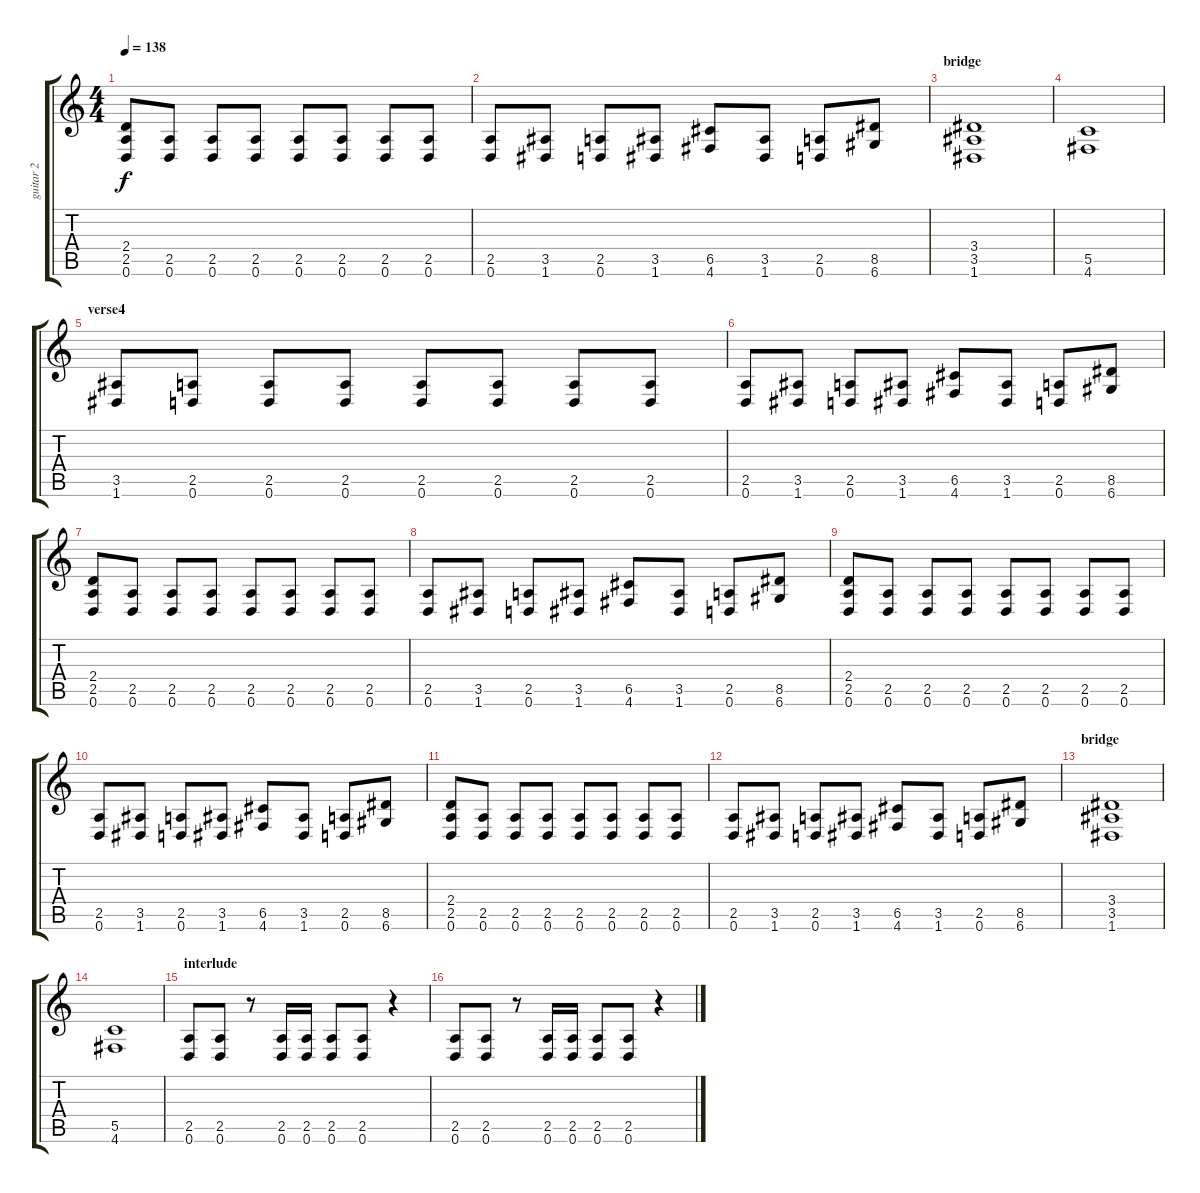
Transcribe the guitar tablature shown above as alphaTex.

\track ("guitar 2" "guitar 2") {instrument distortionguitar}
\staff {score tabs}
\tuning (D4 A3 F3 C3 G2 D2) {hide}
\ts (4 4)
\tempo 138
\clef g2
\ks c
(2.4 2.5 0.6).8{dy f} (2.5 0.6).8 (2.5 0.6).8 (2.5 0.6).8 (2.5 0.6).8 (2.5 0.6).8 (2.5 0.6).8 (2.5 0.6).8 |
(2.5 0.6).8 (3.5 1.6).8 (2.5 0.6).8 (3.5 1.6).8 (6.5 4.6).8 (3.5 1.6).8 (2.5 0.6).8 (8.5 6.6).8 |
\section ("" "bridge")
(3.4 3.5 1.6).1 |
(5.5 4.6).1 |
\section ("" "verse4")
(3.5 1.6).8 (2.5 0.6).8 (2.5 0.6).8 (2.5 0.6).8 (2.5 0.6).8 (2.5 0.6).8 (2.5 0.6).8 (2.5 0.6).8 |
(2.5 0.6).8 (3.5 1.6).8 (2.5 0.6).8 (3.5 1.6).8 (6.5 4.6).8 (3.5 1.6).8 (2.5 0.6).8 (8.5 6.6).8 |
(2.4 2.5 0.6).8 (2.5 0.6).8 (2.5 0.6).8 (2.5 0.6).8 (2.5 0.6).8 (2.5 0.6).8 (2.5 0.6).8 (2.5 0.6).8 |
(2.5 0.6).8 (3.5 1.6).8 (2.5 0.6).8 (3.5 1.6).8 (6.5 4.6).8 (3.5 1.6).8 (2.5 0.6).8 (8.5 6.6).8 |
(2.4 2.5 0.6).8 (2.5 0.6).8 (2.5 0.6).8 (2.5 0.6).8 (2.5 0.6).8 (2.5 0.6).8 (2.5 0.6).8 (2.5 0.6).8 |
(2.5 0.6).8 (3.5 1.6).8 (2.5 0.6).8 (3.5 1.6).8 (6.5 4.6).8 (3.5 1.6).8 (2.5 0.6).8 (8.5 6.6).8 |
(2.4 2.5 0.6).8 (2.5 0.6).8 (2.5 0.6).8 (2.5 0.6).8 (2.5 0.6).8 (2.5 0.6).8 (2.5 0.6).8 (2.5 0.6).8 |
(2.5 0.6).8 (3.5 1.6).8 (2.5 0.6).8 (3.5 1.6).8 (6.5 4.6).8 (3.5 1.6).8 (2.5 0.6).8 (8.5 6.6).8 |
\section ("" "bridge")
(3.4 3.5 1.6).1 |
(5.5 4.6).1 |
\section ("" "interlude")
(2.5 0.6).8 (2.5 0.6).8 r.8 (2.5 0.6).16 (2.5 0.6).16 (2.5 0.6).8 (2.5 0.6).8 r.4 |
(2.5 0.6).8 (2.5 0.6).8 r.8 (2.5 0.6).16 (2.5 0.6).16 (2.5 0.6).8 (2.5 0.6).8 r.4
